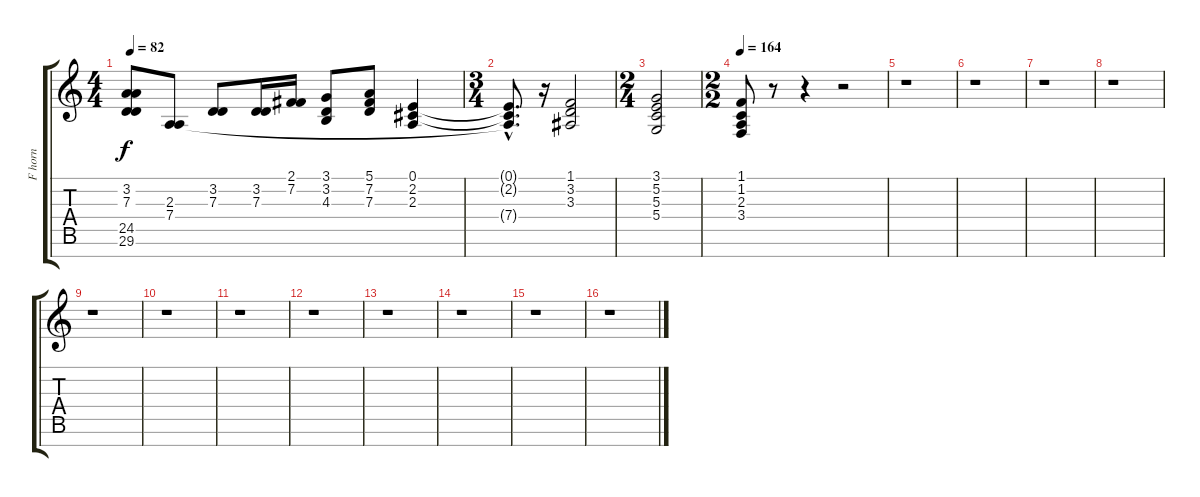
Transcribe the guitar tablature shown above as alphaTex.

\track ("F horn" "F horn") {instrument frenchhorn}
\staff {score tabs}
\tuning (E4 B3 G3 D3 A2 E2 B1) {hide}
\ts (4 4)
\tempo 82
\clef g2
\ks c
(3.2 7.3 24.5 29.6).8{dy f} (2.3 7.4).8 (3.2 7.3).8 (3.2 7.3).16 (2.1 7.2).16 (3.1 3.2 4.3).8 (5.1 7.2 7.3).8 (0.1 2.2 2.3).4 |
\ts (3 4)
(0.1{hac t} 2.2{hac t} 7.4{hac t}).8{d} r.16 (1.1 3.2 3.3).2 |
\ts (2 4)
(3.1 5.2 5.3 5.4).2 |
\ts (2 2)
\tempo 164
(1.1 1.2 2.3 3.4).8 r.8 r.4 r.2 |
r.1 |
r.1 |
r.1 |
r.1 |
r.1 |
r.1 |
r.1 |
r.1 |
r.1 |
r.1 |
r.1 |
r.1
